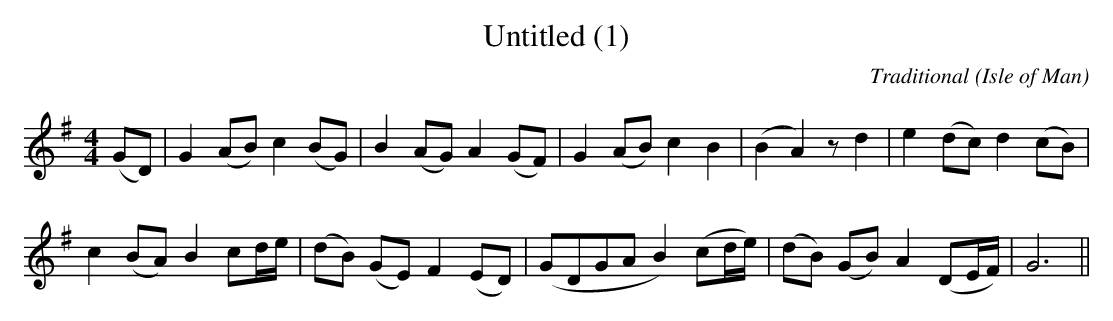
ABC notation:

X:1
T:Untitled (1)
C:Traditional
O:Isle of Man
M:4/4
K:G
(GD)|G2 (AB) c2 (BG)|B2 (AG) A2 (GF)|G2 (AB) c2 B2|(B2A2) z d2| e2 (dc) d2 (cB)|
c2 (BA) B2 cd/e/|(dB) (GE) F2 (ED)|(GDGA B2) (cd/e/)|(dB) (GB) A2 (DE/F/)| G6||
